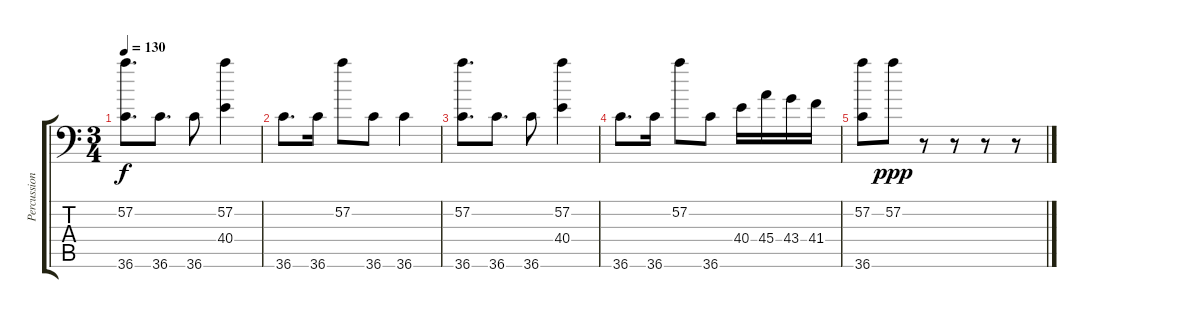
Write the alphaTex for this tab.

\track ("Percussion" "Percussion") {instrument acousticgrandpiano}
\staff {score tabs}
\tuning (C-1 C-1 C-1 C-1 C-1 C-1) {hide}
\ts (3 4)
\tempo 130
\clef f4
\ks c
(57.2 36.6).8{d dy f} 36.6.8{d} 36.6.8 (57.2 40.4).4 |
36.6.8{d} 36.6.16 57.2.8 36.6.8 36.6.4 |
(57.2 36.6).8{d} 36.6.8{d} 36.6.8 (57.2 40.4).4 |
36.6.8{d} 36.6.16 57.2.8 36.6.8 40.4.16 45.4.16 43.4.16 41.4.16 |
(57.2 36.6).8 57.2.8{dy ppp} r.8 r.8 r.8 r.8
